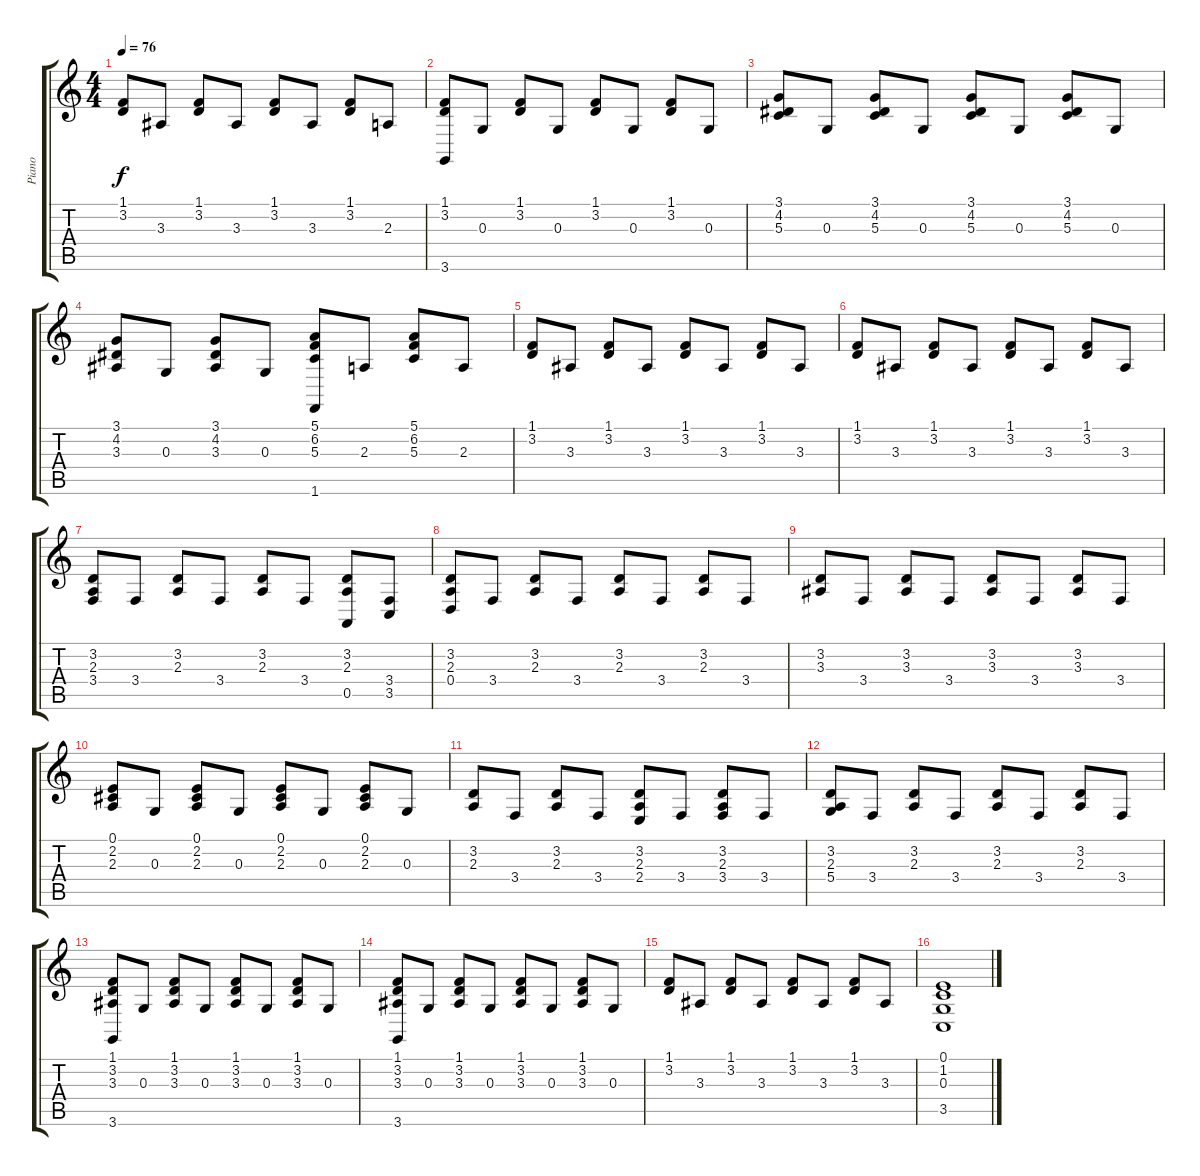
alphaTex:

\track ("Piano" "Piano") {instrument brightacousticpiano}
\staff {score tabs}
\tuning (E4 B3 G3 D3 A2 E2) {hide}
\ts (4 4)
\tempo 76
\clef g2
\ks c
(1.1 3.2).8{dy f} 3.3.8 (1.1 3.2).8 3.3.8 (1.1 3.2).8 3.3.8 (1.1 3.2).8 2.3.8 |
(1.1 3.2 3.6).8 0.3.8 (1.1 3.2).8 0.3.8 (1.1 3.2).8 0.3.8 (1.1 3.2).8 0.3.8 |
(3.1 4.2 5.3).8 0.3.8 (3.1 4.2 5.3).8 0.3.8 (3.1 4.2 5.3).8 0.3.8 (3.1 4.2 5.3).8 0.3.8 |
(3.1 4.2 3.3).8 0.3.8 (3.1 4.2 3.3).8 0.3.8 (5.1 6.2 5.3 1.6).8 2.3.8 (5.1 6.2 5.3).8 2.3.8 |
(1.1 3.2).8 3.3.8 (1.1 3.2).8 3.3.8 (1.1 3.2).8 3.3.8 (1.1 3.2).8 3.3.8 |
(1.1 3.2).8 3.3.8 (1.1 3.2).8 3.3.8 (1.1 3.2).8 3.3.8 (1.1 3.2).8 3.3.8 |
(3.2 2.3 3.4).8 3.4.8 (3.2 2.3).8 3.4.8 (3.2 2.3).8 3.4.8 (3.2 2.3 0.5).8 (3.4 3.5).8 |
(3.2 2.3 0.4).8 3.4.8 (3.2 2.3).8 3.4.8 (3.2 2.3).8 3.4.8 (3.2 2.3).8 3.4.8 |
(3.2 3.3).8 3.4.8 (3.2 3.3).8 3.4.8 (3.2 3.3).8 3.4.8 (3.2 3.3).8 3.4.8 |
(0.1 2.2 2.3).8 0.3.8 (0.1 2.2 2.3).8 0.3.8 (0.1 2.2 2.3).8 0.3.8 (0.1 2.2 2.3).8 0.3.8 |
(3.2 2.3).8 3.4.8 (3.2 2.3).8 3.4.8 (3.2 2.3 2.4).8 3.4.8 (3.2 2.3 3.4).8 3.4.8 |
(3.2 2.3 5.4).8 3.4.8 (3.2 2.3).8 3.4.8 (3.2 2.3).8 3.4.8 (3.2 2.3).8 3.4.8 |
(1.1 3.2 3.3 3.6).8 0.3.8 (1.1 3.2 3.3).8 0.3.8 (1.1 3.2 3.3).8 0.3.8 (1.1 3.2 3.3).8 0.3.8 |
(1.1 3.2 3.3 3.6).8 0.3.8 (1.1 3.2 3.3).8 0.3.8 (1.1 3.2 3.3).8 0.3.8 (1.1 3.2 3.3).8 0.3.8 |
(1.1 3.2).8 3.3.8 (1.1 3.2).8 3.3.8 (1.1 3.2).8 3.3.8 (1.1 3.2).8 3.3.8 |
(0.1 1.2 0.3 3.5).1
